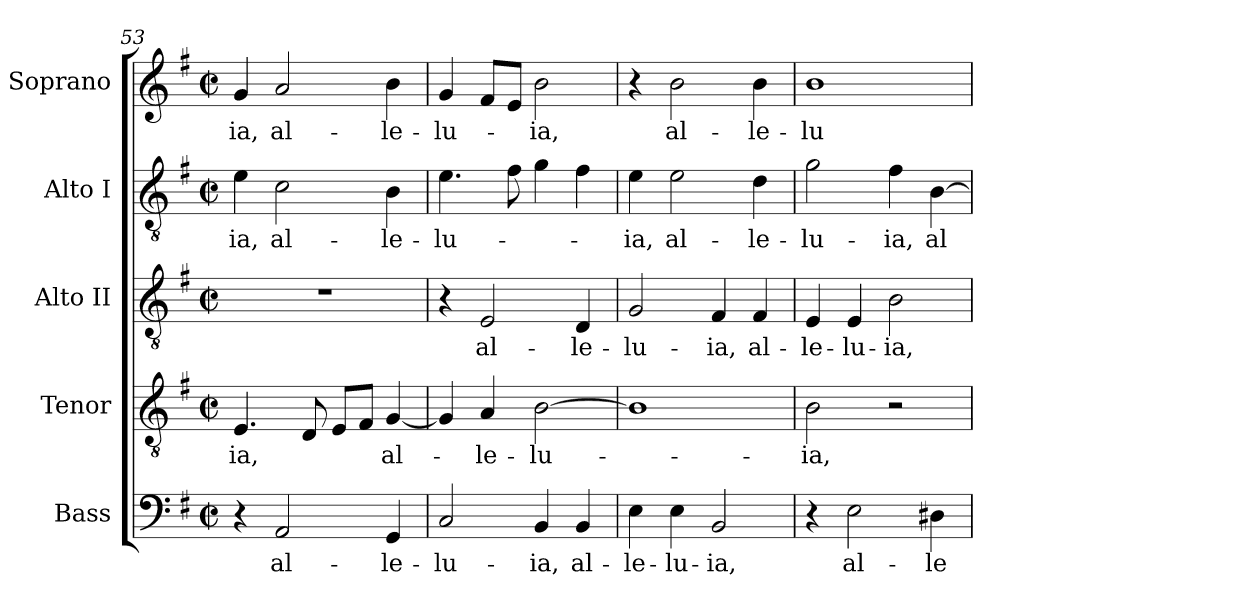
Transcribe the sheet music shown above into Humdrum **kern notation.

**kern	**text	**kern	**text	**kern	**text	**kern	**text	**kern	**text
*part5	*part5	*part4	*part4	*part3	*part3	*part2	*part2	*part1	*part1
*staff5	*staff5	*staff4	*staff4	*staff3	*staff3	*staff2	*staff2	*staff1	*staff1
*I"Bass	*	*I"Tenor	*	*I"Alto II	*	*I"Alto I	*	*I"Soprano	*
*	*	*	*	*I'T. II	*	*I'T.	*	*I'A.	*
*clefF4	*	*clefGv2	*	*clefGv2	*	*clefGv2	*	*clefG2	*
*	*	*	*	*ITrd7c12	*	*ITrd7c12	*	*	*
*k[f#]	*	*k[f#]	*	*k[f#]	*	*k[f#]	*	*k[f#]	*
*G:	*	*G:	*	*G:	*	*G:	*	*G:	*
*M2/2	*	*M2/2	*	*M2/2	*	*M2/2	*	*M2/2	*
*met(c|)	*	*met(c|)	*	*met(c|)	*	*met(c|)	*	*met(c|)	*
=53	=53	=53	=53	=53	=53	=53	=53	=53	=53
!	!	!	!LO:LY:b:color=#000000	!	!	!	!	!	!
!	!	!	!	!	!	!	!LO:LY:b:color=#000000	!	!
!	!	!	!	!	!	!	!	!	!LO:LY:b:color=#000000
4r	.	4.Ei/	-ia,	1r	.	4Ei\	-ia,	4gi/	-ia,
!	!LO:LY:b:color=#000000	!	!	!	!	!	!	!	!
!	!	!	!	!	!	!	!LO:LY:b:color=#000000	!	!
!	!	!	!	!	!	!	!	!	!LO:LY:b:color=#000000
2AAi/	al-	.	.	.	.	2Ci\	al-	2ai/	al-
.	.	8Di/	.	.	.	.	.	.	.
.	.	8Ei/L	.	.	.	.	.	.	.
.	.	8F#i/J	.	.	.	.	.	.	.
!	!LO:LY:b:color=#000000	!	!	!	!	!	!	!	!
!	!	!	!LO:LY:b:color=#000000	!	!	!	!	!	!
!	!	!	!	!	!	!	!LO:LY:b:color=#000000	!	!
!	!	!	!	!	!	!	!	!	!LO:LY:b:color=#000000
4GGi/	-le-	[<4Gi/	al-	.	.	4BBi\	-le-	4bi\	-le-
=54	=54	=54	=54	=54	=54	=54	=54	=54	=54
!	!LO:LY:b:color=#000000	!	!	!	!	!	!	!	!
!	!	!	!	!	!	!	!LO:LY:b:color=#000000	!	!
!	!	!	!	!	!	!	!	!	!LO:LY:b:color=#000000
2Ci/	-lu-	4Gi/]	.	4r	.	4.Ei\	-lu-	4gi/	-lu-
!	!	!	!LO:LY:b:color=#000000	!	!	!	!	!	!
!	!	!	!	!	!LO:LY:b:color=#000000	!	!	!	!
.	.	4Ai/	-le-	2EEi/	al-	.	.	8f#i/L	.
.	.	.	.	.	.	8F#i\	.	8ei/J	.
!	!LO:LY:b:color=#000000	!	!	!	!	!	!	!	!
!	!	!	!LO:LY:b:color=#000000	!	!	!	!	!	!
!	!	!	!	!	!	!	!	!	!LO:LY:b:color=#000000
4BBi/	-ia,	[>2Bi\	-lu-	.	.	4Gi\	.	2bi\	-ia,
!	!LO:LY:b:color=#000000	!	!	!	!	!	!	!	!
!	!	!	!	!	!LO:LY:b:color=#000000	!	!	!	!
4BBi/	al-	.	.	4DDi/	-le-	4F#i\	.	.	.
!!LO:LB:g=z
=55	=55	=55	=55	=55	=55	=55	=55	=55	=55
!	!LO:LY:b:color=#000000	!	!	!	!	!	!	!	!
!	!	!	!	!	!LO:LY:b:color=#000000	!	!	!	!
!	!	!	!	!	!	!	!LO:LY:b:color=#000000	!	!
4Ei\	-le-	1Bi]	.	2GGi/	-lu-	4Ei\	-ia,	4r	.
!	!LO:LY:b:color=#000000	!	!	!	!	!	!	!	!
!	!	!	!	!	!	!	!LO:LY:b:color=#000000	!	!
!	!	!	!	!	!	!	!	!	!LO:LY:b:color=#000000
4Ei\	-lu-	.	.	.	.	2Ei\	al-	2bi\	al-
!	!LO:LY:b:color=#000000	!	!	!	!	!	!	!	!
!	!	!	!	!	!LO:LY:b:color=#000000	!	!	!	!
2BBi/	-ia,	.	.	4FF#i/	-ia,	.	.	.	.
!	!	!	!	!	!LO:LY:b:color=#000000	!	!	!	!
!	!	!	!	!	!	!	!LO:LY:b:color=#000000	!	!
!	!	!	!	!	!	!	!	!	!LO:LY:b:color=#000000
.	.	.	.	4FF#i/	al-	4Di\	-le-	4bi\	-le-
=56	=56	=56	=56	=56	=56	=56	=56	=56	=56
!	!	!	!LO:LY:b:color=#000000	!	!	!	!	!	!
!	!	!	!	!	!LO:LY:b:color=#000000	!	!	!	!
!	!	!	!	!	!	!	!LO:LY:b:color=#000000	!	!
!	!	!	!	!	!	!	!	!	!LO:LY:b:color=#000000
4r	.	2Bi\	-ia,	4EEi/	-le-	2Gi\	-lu-	1bi	-lu-
!	!LO:LY:b:color=#000000	!	!	!	!	!	!	!	!
!	!	!	!	!	!LO:LY:b:color=#000000	!	!	!	!
2Ei\	al-	.	.	4EEi/	-lu-	.	.	.	.
!	!	!	!	!	!LO:LY:b:color=#000000	!	!	!	!
!	!	!	!	!	!	!	!LO:LY:b:color=#000000	!	!
.	.	2r	.	2BBi\	-ia,	4F#i\	-ia,	.	.
!	!LO:LY:b:color=#000000	!	!	!	!	!	!	!	!
!	!	!	!	!	!	!	!LO:LY:b:color=#000000	!	!
4D#Xi\	-le-	.	.	.	.	[>4BBi\	al-	.	.
=	=	=	=	=	=	=	=	=	=
*-	*-	*-	*-	*-	*-	*-	*-	*-	*-
